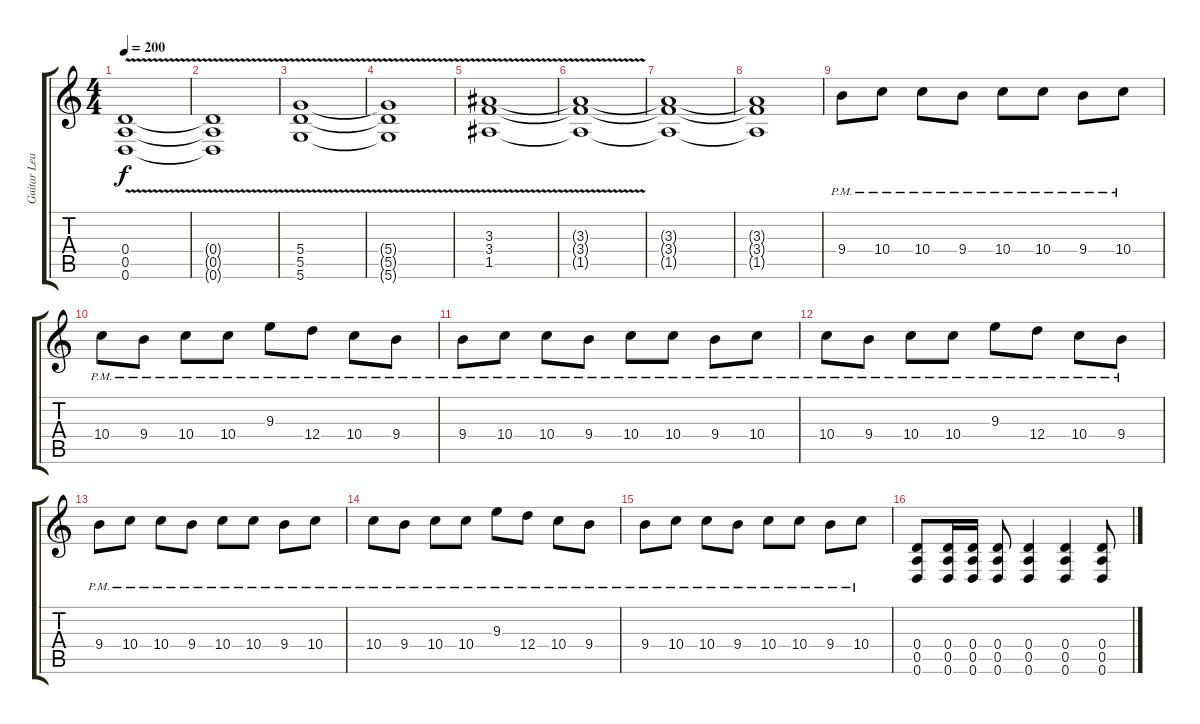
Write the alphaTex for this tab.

\track ("Guitar Lead 2/Rhythm" "Guitar Lea") {instrument electricguitarmuted}
\staff {score tabs}
\tuning (E4 B3 G3 D3 A2 D2) {hide}
\ts (4 4)
\tempo 200
\clef g2
\ks c
(0.4{v} 0.5{v} 0.6{v}).1{dy f} |
(0.4{t} 0.5{t} 0.6{t}).1 |
(5.4{v} 5.5{v} 5.6{v}).1 |
(5.4{t} 5.5{t} 5.6{t}).1 |
(3.3{v} 3.4{v} 1.5{v}).1 |
(3.3{t} 3.4{t} 1.5{t}).1 |
(3.3{t} 3.4{t} 1.5{t}).1 |
(3.3{t} 3.4{t} 1.5{t}).1 |
9.4{pm}.8{balance 13 instrument electricguitarmuted} 10.4{pm}.8 10.4{pm}.8 9.4{pm}.8 10.4{pm}.8 10.4{pm}.8 9.4{pm}.8 10.4{pm}.8 |
10.4{pm}.8 9.4{pm}.8 10.4{pm}.8 10.4{pm}.8 9.3{pm}.8 12.4{pm}.8 10.4{pm}.8 9.4{pm}.8 |
9.4{pm}.8 10.4{pm}.8 10.4{pm}.8 9.4{pm}.8 10.4{pm}.8 10.4{pm}.8 9.4{pm}.8 10.4{pm}.8 |
10.4{pm}.8 9.4{pm}.8 10.4{pm}.8 10.4{pm}.8 9.3{pm}.8 12.4{pm}.8 10.4{pm}.8 9.4{pm}.8 |
9.4{pm}.8 10.4{pm}.8 10.4{pm}.8 9.4{pm}.8 10.4{pm}.8 10.4{pm}.8 9.4{pm}.8 10.4{pm}.8 |
10.4{pm}.8 9.4{pm}.8 10.4{pm}.8 10.4{pm}.8 9.3{pm}.8 12.4{pm}.8 10.4{pm}.8 9.4{pm}.8 |
9.4{pm}.8 10.4{pm}.8 10.4{pm}.8 9.4{pm}.8 10.4{pm}.8 10.4{pm}.8 9.4{pm}.8 10.4{pm}.8 |
(0.4 0.5 0.6).8{balance 8 instrument overdrivenguitar} (0.4 0.5 0.6).16 (0.4 0.5 0.6).16 (0.4 0.5 0.6).8 (0.4 0.5 0.6).4 (0.4 0.5 0.6).4 (0.4 0.5 0.6).8
